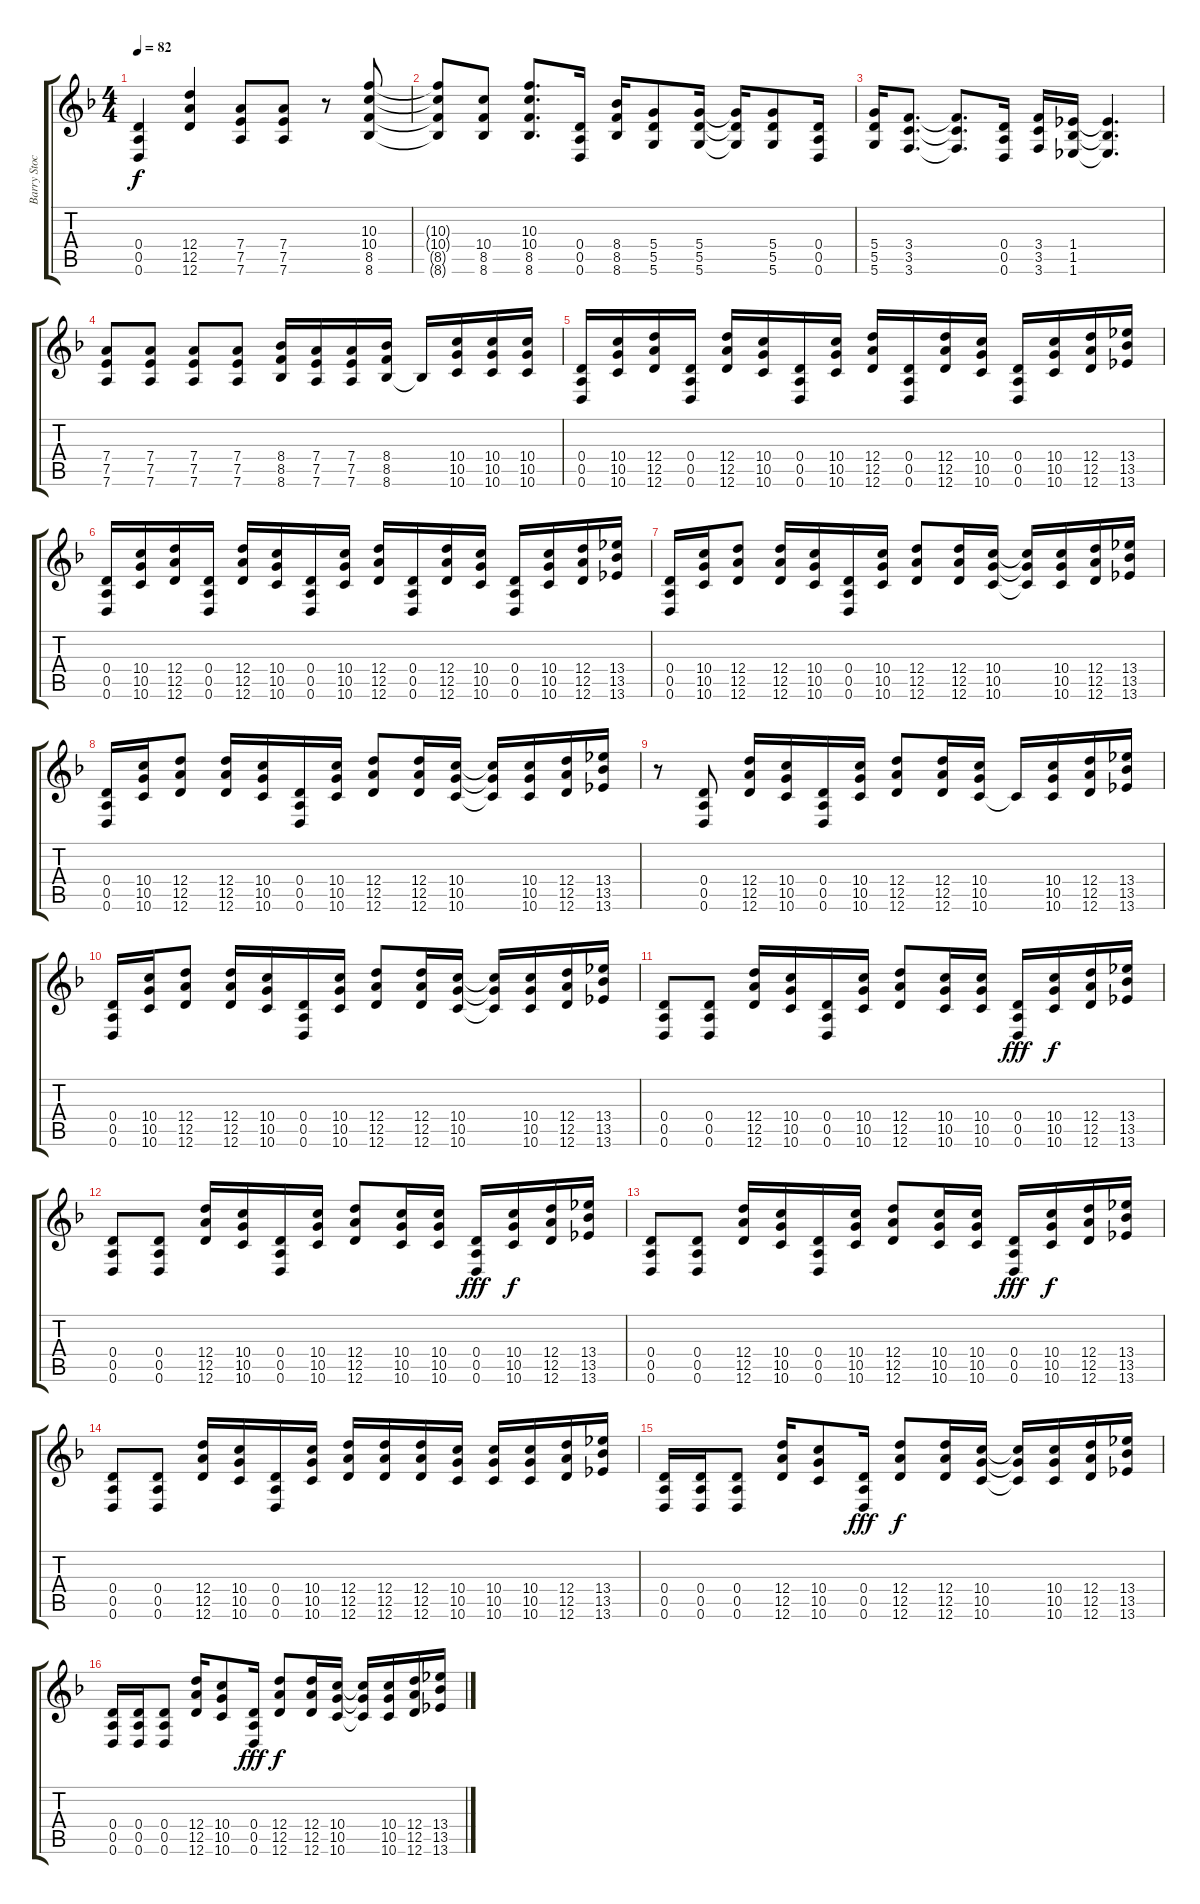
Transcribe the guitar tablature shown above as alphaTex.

\track ("Barry Stock" "Barry Stoc") {instrument distortionguitar}
\staff {score tabs}
\tuning (E4 B3 G3 D3 A2 D2) {hide}
\ts (4 4)
\tempo 82
\clef g2
\ks f
(0.4 0.5 0.6).4{dy f} (12.4 12.5 12.6).4 (7.4 7.5 7.6).8 (7.4 7.5 7.6).8 r.8 (10.3 10.4 8.5 8.6).8 |
(10.3{t} 10.4{t} 8.5{t} 8.6{t}).8 (10.4 8.5 8.6).8 (10.3 10.4 8.5 8.6).8{d} (0.4 0.5 0.6).16 (8.4 8.5 8.6).16 (5.4 5.5 5.6).8 (5.4 5.5 5.6).16 (5.4{t} 5.5{t} 5.6{t}).16 (5.4 5.5 5.6).8 (0.4 0.5 0.6).16 |
(5.4 5.5 5.6).16 (3.4 3.5 3.6).8{d} (3.4{t} 3.5{t} 3.6{t}).8{d} (0.4 0.5 0.6).16 (3.4 3.5 3.6).16 (1.4 1.5 1.6).16 (1.4{t} 1.5{t} 1.6{t}).4{d} |
(7.4 7.5 7.6).8 (7.4 7.5 7.6).8 (7.4 7.5 7.6).8 (7.4 7.5 7.6).8 (8.4 8.5 8.6).16 (7.4 7.5 7.6).16 (7.4 7.5 7.6).16 (8.4 8.5 8.6).16 8.6{t}.16 (10.4 10.5 10.6).16 (10.4 10.5 10.6).16 (10.4 10.5 10.6).16 |
(0.4 0.5 0.6).16 (10.4 10.5 10.6).16 (12.4 12.5 12.6).16 (0.4 0.5 0.6).16 (12.4 12.5 12.6).16 (10.4 10.5 10.6).16 (0.4 0.5 0.6).16 (10.4 10.5 10.6).16 (12.4 12.5 12.6).16 (0.4 0.5 0.6).16 (12.4 12.5 12.6).16 (10.4 10.5 10.6).16 (0.4 0.5 0.6).16 (10.4 10.5 10.6).16 (12.4 12.5 12.6).16 (13.4 13.5 13.6).16 |
(0.4 0.5 0.6).16 (10.4 10.5 10.6).16 (12.4 12.5 12.6).16 (0.4 0.5 0.6).16 (12.4 12.5 12.6).16 (10.4 10.5 10.6).16 (0.4 0.5 0.6).16 (10.4 10.5 10.6).16 (12.4 12.5 12.6).16 (0.4 0.5 0.6).16 (12.4 12.5 12.6).16 (10.4 10.5 10.6).16 (0.4 0.5 0.6).16 (10.4 10.5 10.6).16 (12.4 12.5 12.6).16 (13.4 13.5 13.6).16 |
(0.4 0.5 0.6).16 (10.4 10.5 10.6).16 (12.4 12.5 12.6).8 (12.4 12.5 12.6).16 (10.4 10.5 10.6).16 (0.4 0.5 0.6).16 (10.4 10.5 10.6).16 (12.4 12.5 12.6).8 (12.4 12.5 12.6).16 (10.4 10.5 10.6).16 (10.4{t} 10.5{t} 10.6{t}).16 (10.4 10.5 10.6).16 (12.4 12.5 12.6).16 (13.4 13.5 13.6).16 |
(0.4 0.5 0.6).16 (10.4 10.5 10.6).16 (12.4 12.5 12.6).8 (12.4 12.5 12.6).16 (10.4 10.5 10.6).16 (0.4 0.5 0.6).16 (10.4 10.5 10.6).16 (12.4 12.5 12.6).8 (12.4 12.5 12.6).16 (10.4 10.5 10.6).16 (10.4{t} 10.5{t} 10.6{t}).16 (10.4 10.5 10.6).16 (12.4 12.5 12.6).16 (13.4 13.5 13.6).16 |
r.8 (0.4 0.5 0.6).8 (12.4 12.5 12.6).16 (10.4 10.5 10.6).16 (0.4 0.5 0.6).16 (10.4 10.5 10.6).16 (12.4 12.5 12.6).8 (12.4 12.5 12.6).16 (10.4 10.5 10.6).16 10.6{t}.16 (10.4 10.5 10.6).16 (12.4 12.5 12.6).16 (13.4 13.5 13.6).16 |
(0.4 0.5 0.6).16 (10.4 10.5 10.6).16 (12.4 12.5 12.6).8 (12.4 12.5 12.6).16 (10.4 10.5 10.6).16 (0.4 0.5 0.6).16 (10.4 10.5 10.6).16 (12.4 12.5 12.6).8 (12.4 12.5 12.6).16 (10.4 10.5 10.6).16 (10.4{t} 10.5{t} 10.6{t}).16 (10.4 10.5 10.6).16 (12.4 12.5 12.6).16 (13.4 13.5 13.6).16 |
(0.4 0.5 0.6).8 (0.4 0.5 0.6).8 (12.4 12.5 12.6).16 (10.4 10.5 10.6).16 (0.4 0.5 0.6).16 (10.4 10.5 10.6).16 (12.4 12.5 12.6).8 (10.4 10.5 10.6).16 (10.4 10.5 10.6).16 (0.4 0.5 0.6).16{dy fff} (10.4 10.5 10.6).16{dy f} (12.4 12.5 12.6).16 (13.4 13.5 13.6).16 |
(0.4 0.5 0.6).8 (0.4 0.5 0.6).8 (12.4 12.5 12.6).16 (10.4 10.5 10.6).16 (0.4 0.5 0.6).16 (10.4 10.5 10.6).16 (12.4 12.5 12.6).8 (10.4 10.5 10.6).16 (10.4 10.5 10.6).16 (0.4 0.5 0.6).16{dy fff} (10.4 10.5 10.6).16{dy f} (12.4 12.5 12.6).16 (13.4 13.5 13.6).16 |
(0.4 0.5 0.6).8 (0.4 0.5 0.6).8 (12.4 12.5 12.6).16 (10.4 10.5 10.6).16 (0.4 0.5 0.6).16 (10.4 10.5 10.6).16 (12.4 12.5 12.6).8 (10.4 10.5 10.6).16 (10.4 10.5 10.6).16 (0.4 0.5 0.6).16{dy fff} (10.4 10.5 10.6).16{dy f} (12.4 12.5 12.6).16 (13.4 13.5 13.6).16 |
(0.4 0.5 0.6).8 (0.4 0.5 0.6).8 (12.4 12.5 12.6).16 (10.4 10.5 10.6).16 (0.4 0.5 0.6).16 (10.4 10.5 10.6).16 (12.4 12.5 12.6).16 (12.4 12.5 12.6).16 (12.4 12.5 12.6).16 (10.4 10.5 10.6).16 (10.4 10.5 10.6).16 (10.4 10.5 10.6).16 (12.4 12.5 12.6).16 (13.4 13.5 13.6).16 |
(0.4 0.5 0.6).16 (0.4 0.5 0.6).16 (0.4 0.5 0.6).8 (12.4 12.5 12.6).16 (10.4 10.5 10.6).8 (0.4 0.5 0.6).16{dy fff} (12.4 12.5 12.6).8{dy f} (12.4 12.5 12.6).16 (10.4 10.5 10.6).16 (10.4{t} 10.5{t} 10.6{t}).16 (10.4 10.5 10.6).16 (12.4 12.5 12.6).16 (13.4 13.5 13.6).16 |
(0.4 0.5 0.6).16 (0.4 0.5 0.6).16 (0.4 0.5 0.6).8 (12.4 12.5 12.6).16 (10.4 10.5 10.6).8 (0.4 0.5 0.6).16{dy fff} (12.4 12.5 12.6).8{dy f} (12.4 12.5 12.6).16 (10.4 10.5 10.6).16 (10.4{t} 10.5{t} 10.6{t}).16 (10.4 10.5 10.6).16 (12.4 12.5 12.6).16 (13.4 13.5 13.6).16
